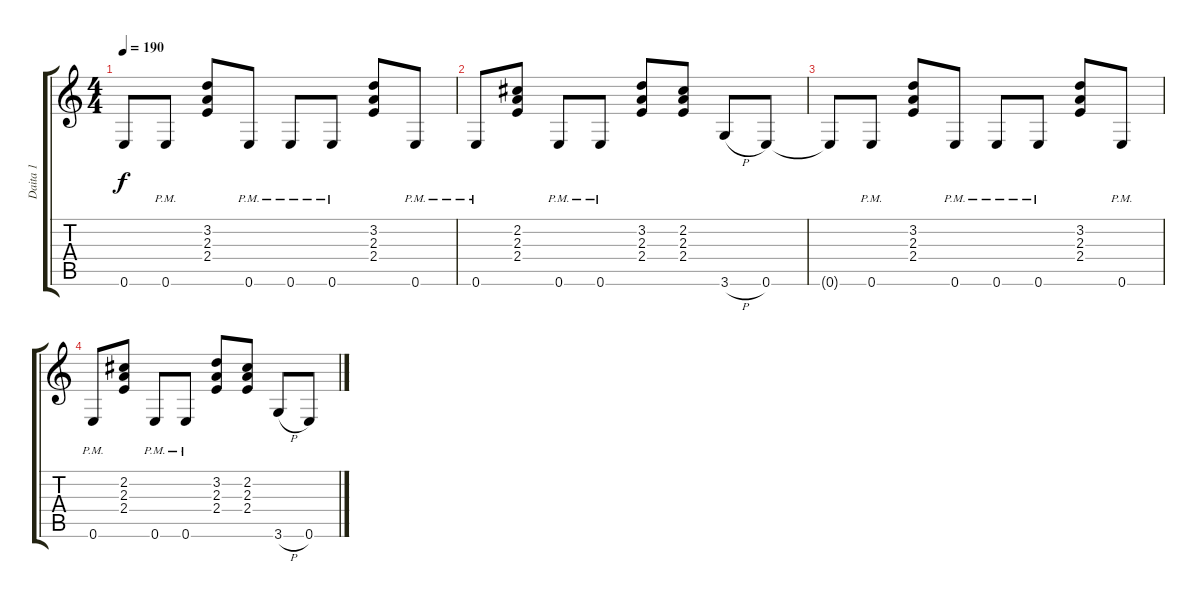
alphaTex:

\track ("Daita 1" "Daita 1") {instrument distortionguitar}
\staff {score tabs}
\tuning (E4 B3 G3 D3 A2 E2) {hide}
\ts (4 4)
\tempo 190
\clef g2
\ks c
0.6{t}.8{dy f} 0.6{pm}.8 (3.2 2.3 2.4).8 0.6{pm}.8 0.6{pm}.8 0.6{pm}.8 (3.2 2.3 2.4).8 0.6{pm}.8 |
0.6{pm}.8 (2.2 2.3 2.4).8 0.6{pm}.8 0.6{pm}.8 (3.2 2.3 2.4).8 (2.2 2.3 2.4).8 3.6{h}.8 0.6.8 |
0.6{t}.8 0.6{pm}.8 (3.2 2.3 2.4).8 0.6{pm}.8 0.6{pm}.8 0.6{pm}.8 (3.2 2.3 2.4).8 0.6{pm}.8 |
0.6{pm}.8 (2.2 2.3 2.4).8 0.6{pm}.8 0.6{pm}.8 (3.2 2.3 2.4).8 (2.2 2.3 2.4).8 3.6{h}.8 0.6.8
